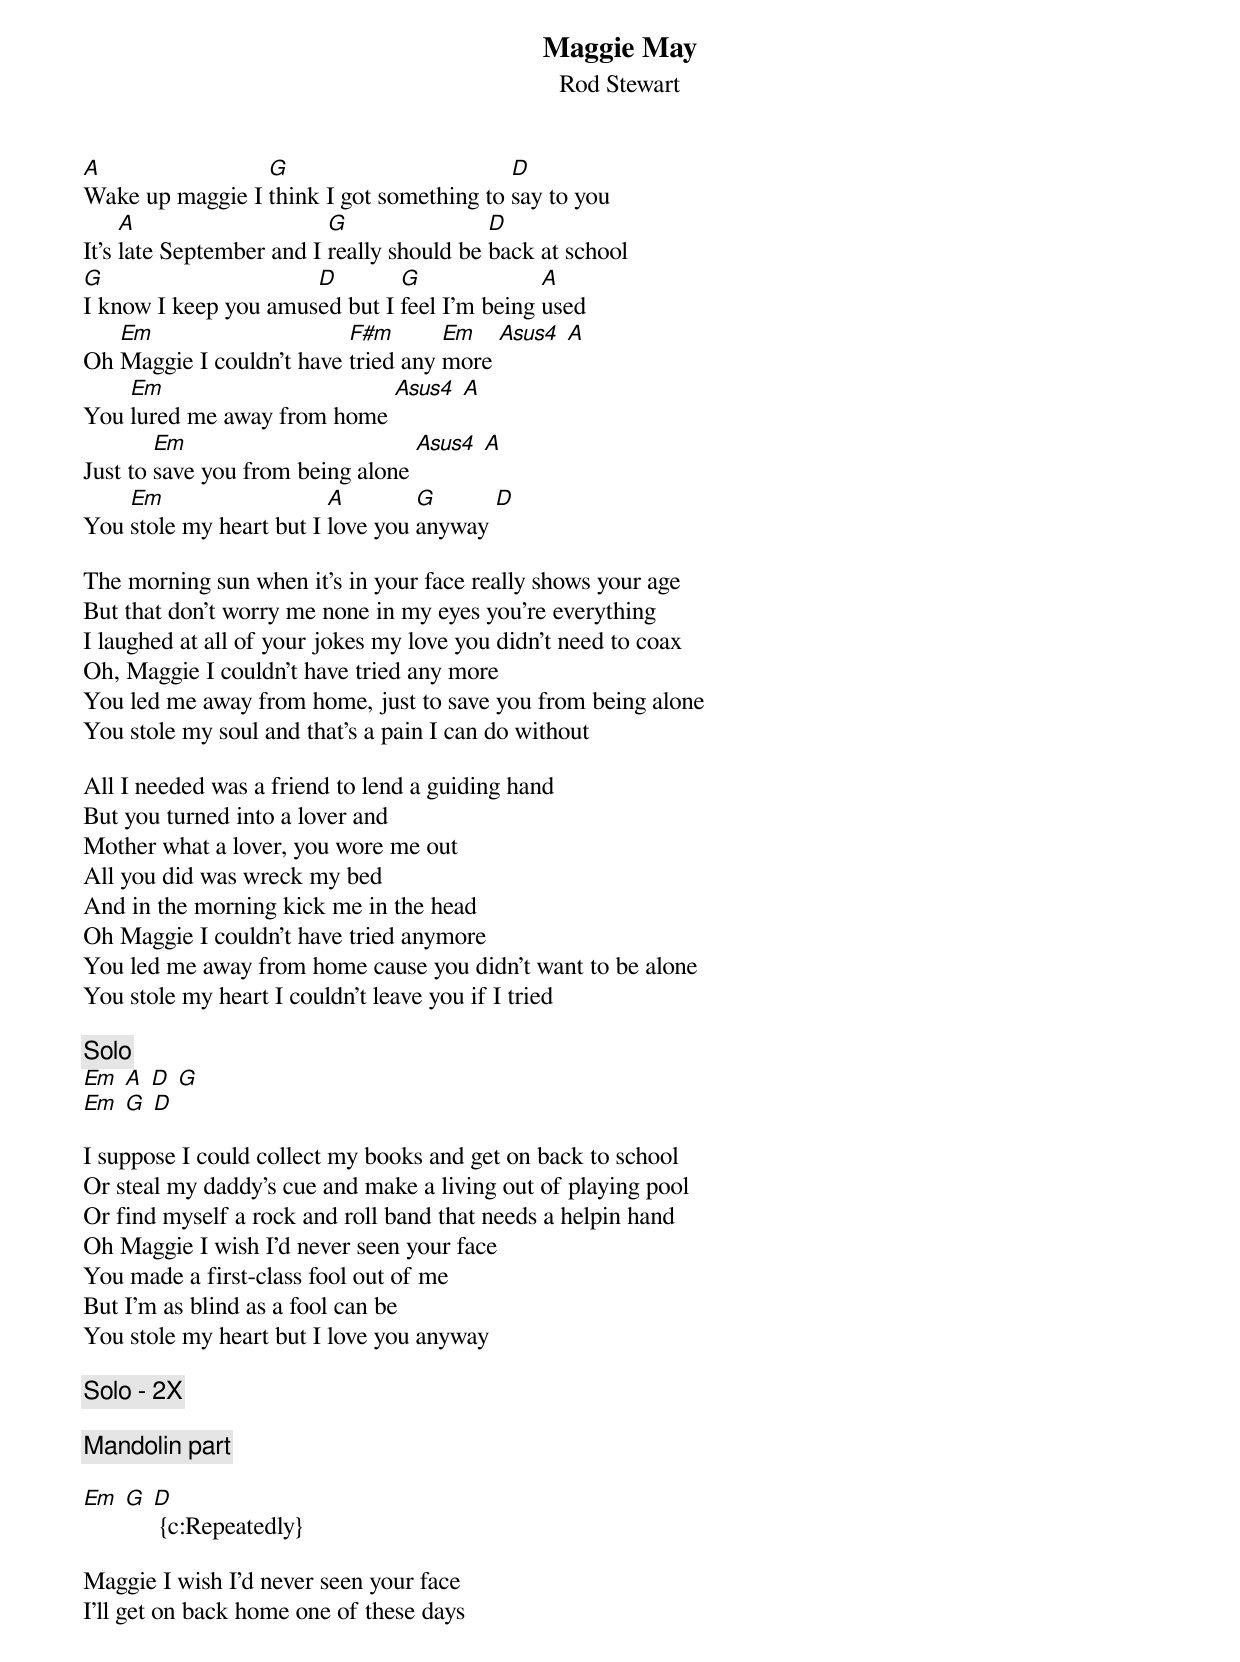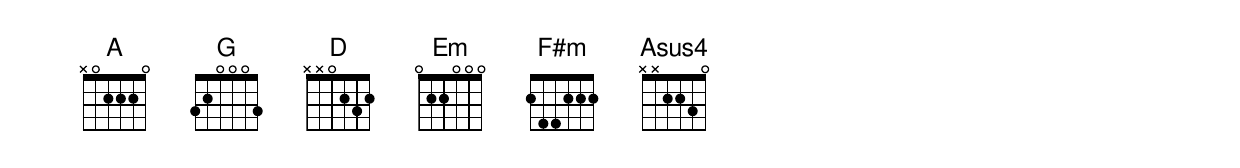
{title:Maggie May}
{subtitle:Rod Stewart}

[A]Wake up maggie I [G]think I got something to [D]say to you
It's [A]late September and I [G]really should be [D]back at school
[G]I know I keep you amus[D]ed but I [G]feel I'm being [A]used
Oh [Em]Maggie I couldn't have [F#m]tried any [Em]more [Asus4] [A]
You [Em]lured me away from home [Asus4] [A]
Just to [Em]save you from being alone [Asus4] [A]
You [Em]stole my heart but I [A]love you [G]anyway [D]

The morning sun when it's in your face really shows your age
But that don't worry me none in my eyes you're everything
I laughed at all of your jokes my love you didn't need to coax
Oh, Maggie I couldn't have tried any more
You led me away from home, just to save you from being alone
You stole my soul and that's a pain I can do without

All I needed was a friend to lend a guiding hand
But you turned into a lover and
Mother what a lover, you wore me out
All you did was wreck my bed
And in the morning kick me in the head
Oh Maggie I couldn't have tried anymore
You led me away from home cause you didn't want to be alone
You stole my heart I couldn't leave you if I tried

{c:Solo}
[Em] [A] [D] [G]
[Em] [G] [D]

I suppose I could collect my books and get on back to school
Or steal my daddy's cue and make a living out of playing pool
Or find myself a rock and roll band that needs a helpin hand
Oh Maggie I wish I'd never seen your face
You made a first-class fool out of me
But I'm as blind as a fool can be
You stole my heart but I love you anyway

{c:Solo - 2X}

{c:Mandolin part}

[Em] [G] [D] {c:Repeatedly}

Maggie I wish I'd never seen your face
I'll get on back home one of these days

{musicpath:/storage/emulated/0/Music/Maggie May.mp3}
